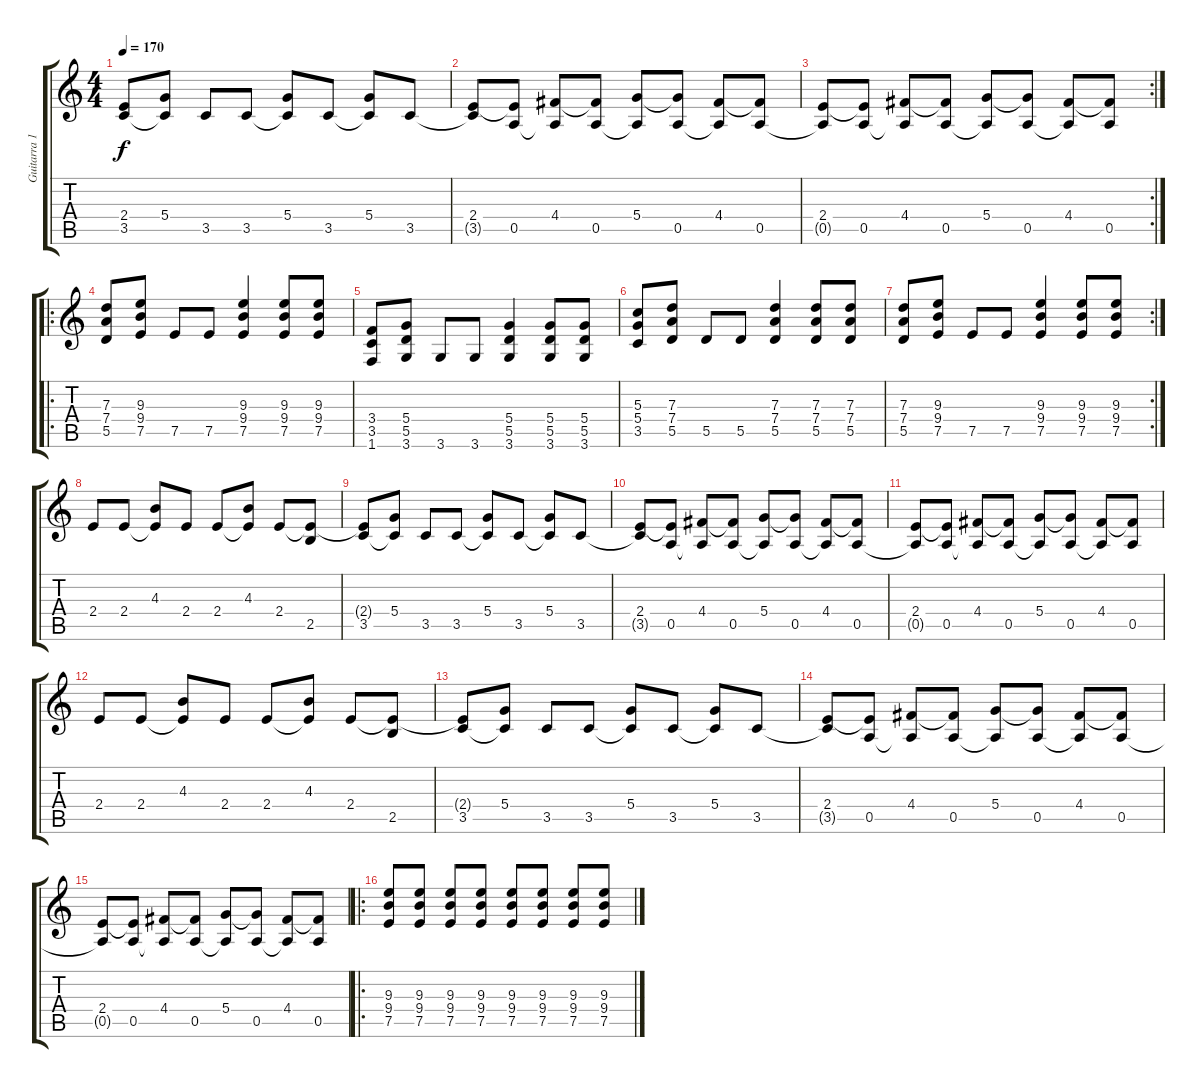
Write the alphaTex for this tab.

\track ("Guitarra 1" "Guitarra 1") {instrument distortionguitar}
\staff {score tabs}
\tuning (E4 B3 G3 D3 A2 E2) {hide}
\ts (4 4)
\tempo 170
\clef g2
\ks c
(2.4{t} 3.5).8{dy f} (5.4 3.5{t}).8 3.5.8 3.5.8 (5.4 3.5{t}).8 3.5.8 (5.4 3.5{t}).8 3.5.8 |
(2.4 3.5{t}).8 (2.4{t} 0.5).8 (4.4 0.5{t}).8 (4.4{t} 0.5).8 (5.4 0.5{t}).8 (5.4{t} 0.5).8 (4.4 0.5{t}).8 (4.4{t} 0.5).8 |
\rc 2
(2.4 0.5{t}).8 (2.4{t} 0.5).8 (4.4 0.5{t}).8 (4.4{t} 0.5).8 (5.4 0.5{t}).8 (5.4{t} 0.5).8 (4.4 0.5{t}).8 (4.4{t} 0.5).8 |
\ro
(7.3 7.4 5.5).8 (9.3 9.4 7.5).8 7.5.8 7.5.8 (9.3 9.4 7.5).4 (9.3 9.4 7.5).8 (9.3 9.4 7.5).8 |
(3.4 3.5 1.6).8 (5.4 5.5 3.6).8 3.6.8 3.6.8 (5.4 5.5 3.6).4 (5.4 5.5 3.6).8 (5.4 5.5 3.6).8 |
(5.3 5.4 3.5).8 (7.3 7.4 5.5).8 5.5.8 5.5.8 (7.3 7.4 5.5).4 (7.3 7.4 5.5).8 (7.3 7.4 5.5).8 |
\rc 2
(7.3 7.4 5.5).8 (9.3 9.4 7.5).8 7.5.8 7.5.8 (9.3 9.4 7.5).4 (9.3 9.4 7.5).8 (9.3 9.4 7.5).8 |
2.4.8{volume 16} 2.4.8 (4.3 2.4{t}).8 2.4.8 2.4.8 (4.3 2.4{t}).8 2.4.8 (2.4{t} 2.5).8 |
(2.4{t} 3.5).8 (5.4 3.5{t}).8 3.5.8 3.5.8 (5.4 3.5{t}).8 3.5.8 (5.4 3.5{t}).8 3.5.8 |
(2.4 3.5{t}).8 (2.4{t} 0.5).8 (4.4 0.5{t}).8 (4.4{t} 0.5).8 (5.4 0.5{t}).8 (5.4{t} 0.5).8 (4.4 0.5{t}).8 (4.4{t} 0.5).8 |
(2.4 0.5{t}).8 (2.4{t} 0.5).8 (4.4 0.5{t}).8 (4.4{t} 0.5).8 (5.4 0.5{t}).8 (5.4{t} 0.5).8 (4.4 0.5{t}).8 (4.4{t} 0.5).8 |
2.4.8{volume 16} 2.4.8 (4.3 2.4{t}).8 2.4.8 2.4.8 (4.3 2.4{t}).8 2.4.8 (2.4{t} 2.5).8 |
(2.4{t} 3.5).8 (5.4 3.5{t}).8 3.5.8 3.5.8 (5.4 3.5{t}).8 3.5.8 (5.4 3.5{t}).8 3.5.8 |
(2.4 3.5{t}).8 (2.4{t} 0.5).8 (4.4 0.5{t}).8 (4.4{t} 0.5).8 (5.4 0.5{t}).8 (5.4{t} 0.5).8 (4.4 0.5{t}).8 (4.4{t} 0.5).8 |
(2.4 0.5{t}).8 (2.4{t} 0.5).8 (4.4 0.5{t}).8 (4.4{t} 0.5).8 (5.4 0.5{t}).8 (5.4{t} 0.5).8 (4.4 0.5{t}).8 (4.4{t} 0.5).8 |
\ro
(9.3 9.4 7.5).8 (9.3 9.4 7.5).8 (9.3 9.4 7.5).8 (9.3 9.4 7.5).8 (9.3 9.4 7.5).8 (9.3 9.4 7.5).8 (9.3 9.4 7.5).8 (9.3 9.4 7.5).8
